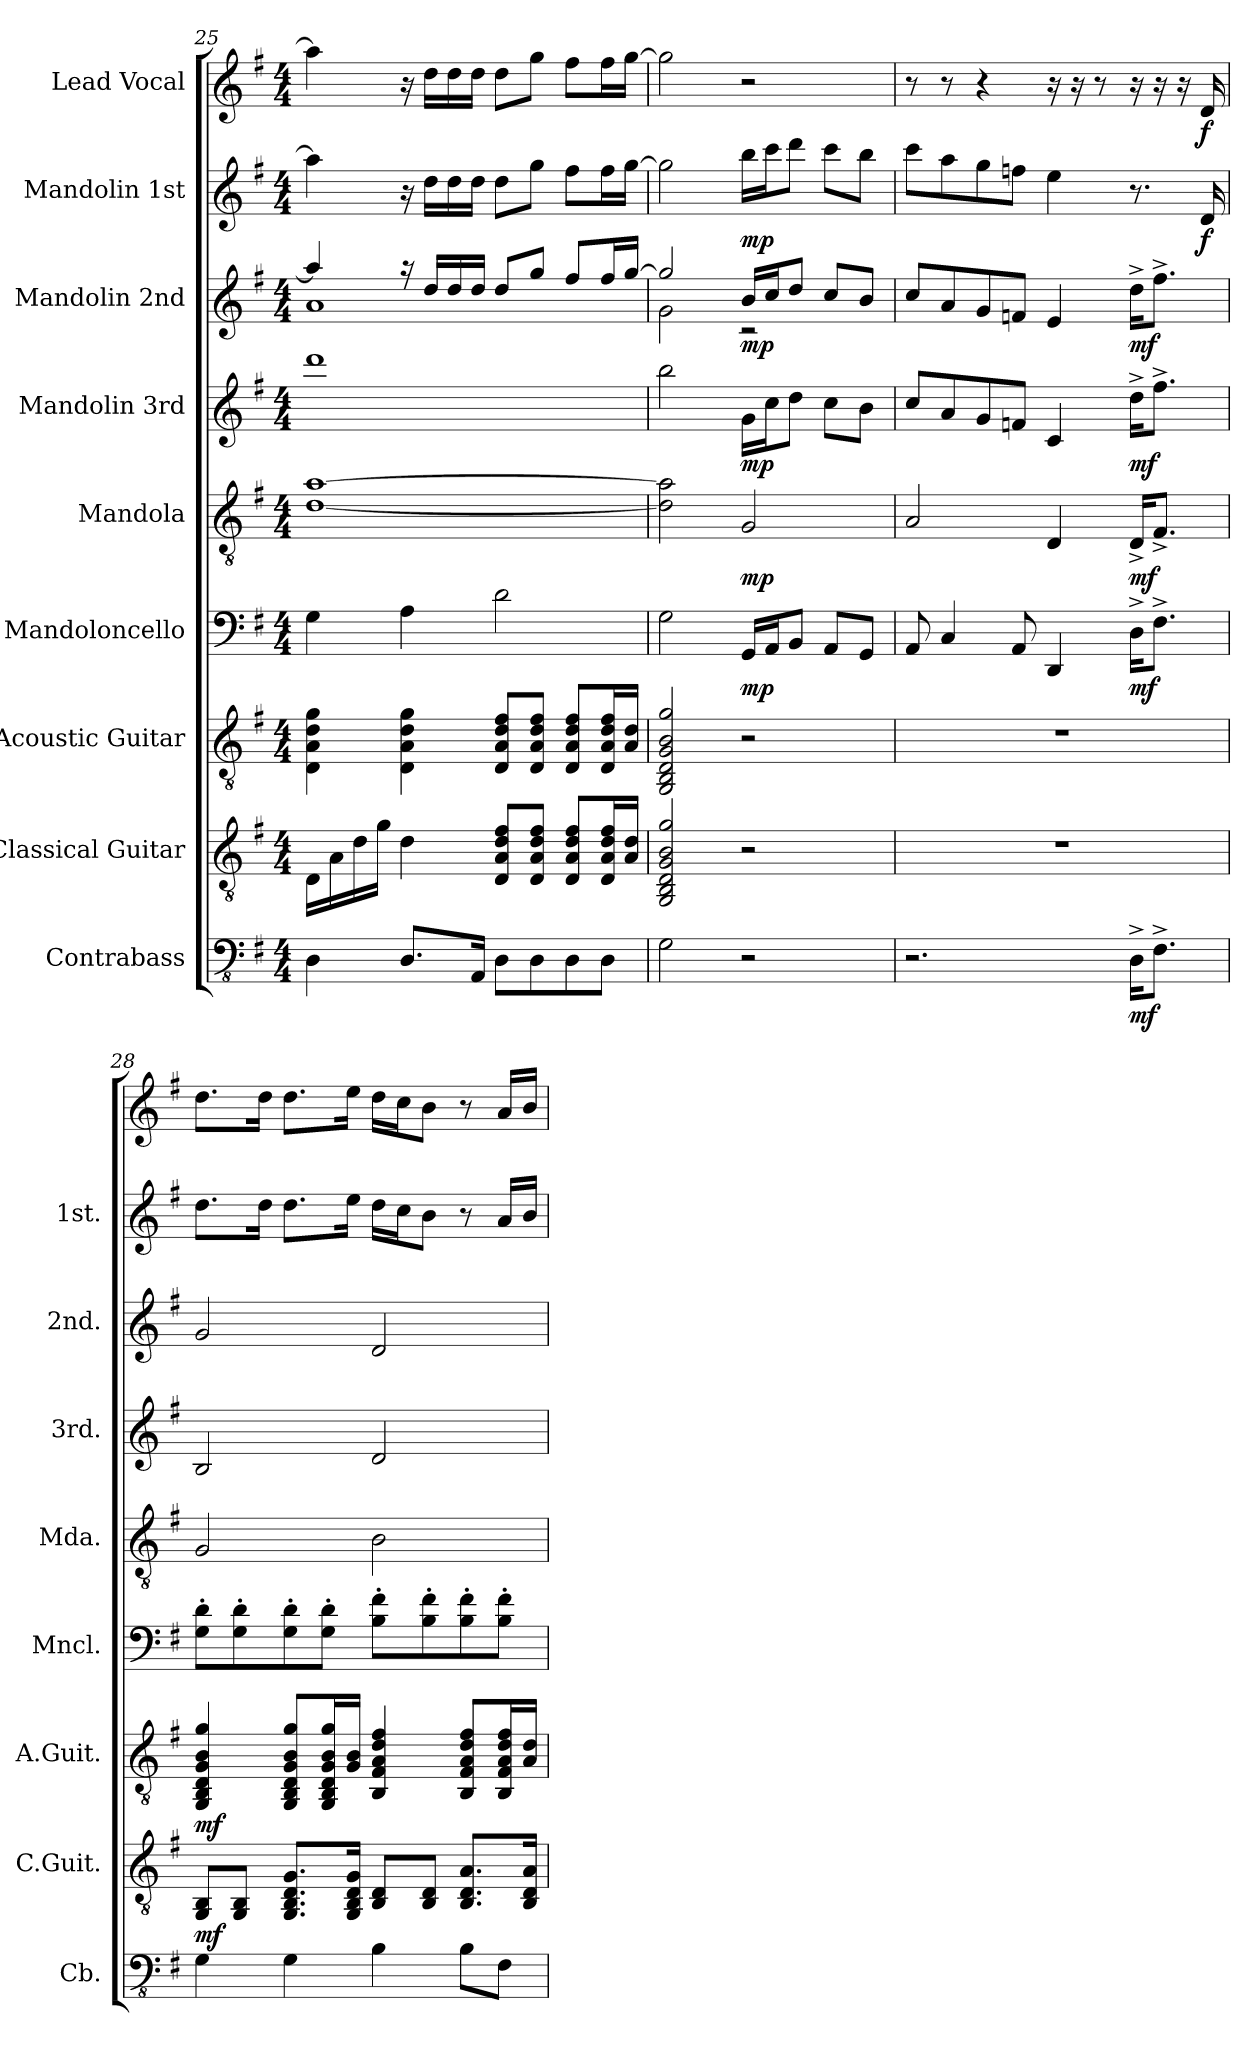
**kern	**dynam	**kern	**dynam	**kern	**dynam	**kern	**dynam	**kern	**dynam	**kern	**dynam	**kern	**dynam	**kern	**dynam	**kern	**dynam
*part9	*part9	*part8	*part8	*part7	*part7	*part6	*part6	*part5	*part5	*part4	*part4	*part3	*part3	*part2	*part2	*part1	*part1
*staff9	*staff9	*staff8	*staff8	*staff7	*staff7	*staff6	*staff6	*staff5	*staff5	*staff4	*staff4	*staff3	*staff3	*staff2	*staff2	*staff1	*staff1
*I"Contrabass	*	*I"Classical Guitar	*	*I"Acoustic Guitar	*	*I"Mandoloncello	*	*I"Mandola	*	*I"Mandolin 3rd	*	*I"Mandolin 2nd	*	*I"Mandolin 1st	*	*I"Lead Vocal	*
*I'Cb.	*	*I'C.Guit.	*	*I'A.Guit.	*	*I'Mncl.	*	*I'Mda.	*	*I'3rd.	*	*I'2nd.	*	*I'1st.	*	*	*
*clefFv4	*	*clefGv2	*	*clefGv2	*	*clefF4	*	*clefGv2	*	*clefG2	*	*clefG2	*	*clefG2	*	*clefG2	*
*k[f#]	*	*k[f#]	*	*k[f#]	*	*k[f#]	*	*k[f#]	*	*k[f#]	*	*k[f#]	*	*k[f#]	*	*k[f#]	*
*M4/4	*	*M4/4	*	*M4/4	*	*M4/4	*	*M4/4	*	*M4/4	*	*M4/4	*	*M4/4	*	*M4/4	*
=25	=25	=25	=25	=25	=25	=25	=25	=25	=25	=25	=25	=25	=25	=25	=25	=25	=25
*	*	*	*	*	*	*	*	*	*	*	*	*^	*	*	*	*	*
4DD	.	16DLL	.	4D 4A 4d 4g	.	4G	.	[1d [1a	.	1ddd	.	4aa]	1a	.	4aa]	.	4aa]	.
.	.	16A	.	.	.	.	.	.	.	.	.	.	.	.	.	.	.	.
.	.	16d	.	.	.	.	.	.	.	.	.	.	.	.	.	.	.	.
.	.	16gJJ	.	.	.	.	.	.	.	.	.	.	.	.	.	.	.	.
8.DDL	.	4d	.	4D 4A 4d 4g	.	4A	.	.	.	.	.	16r	.	.	16r	.	16r	.
.	.	.	.	.	.	.	.	.	.	.	.	16ddLL	.	.	16ddLL	.	16ddLL	.
.	.	.	.	.	.	.	.	.	.	.	.	16dd	.	.	16dd	.	16dd	.
16AAAJk	.	.	.	.	.	.	.	.	.	.	.	16ddJJ	.	.	16ddJJ	.	16ddJJ	.
8DDL	.	8D 8A 8d 8f#L	.	8D 8A 8d 8f#L	.	2d	.	.	.	.	.	8ddL	.	.	8ddL	.	8ddL	.
8DD	.	8D 8A 8d 8f#J	.	8D 8A 8d 8f#J	.	.	.	.	.	.	.	8ggJ	.	.	8ggJ	.	8ggJ	.
8DD	.	8D 8A 8d 8f#L	.	8D 8A 8d 8f#L	.	.	.	.	.	.	.	8ff#L	.	.	8ff#L	.	8ff#L	.
8DDJ	.	16D 16A 16d 16f#L	.	16D 16A 16d 16f#L	.	.	.	.	.	.	.	16ff#L	.	.	16ff#L	.	16ff#L	.
.	.	16A 16dJJ	.	16A 16dJJ	.	.	.	.	.	.	.	[16ggJJ	.	.	[16ggJJ	.	[16ggJJ	.
=26	=26	=26	=26	=26	=26	=26	=26	=26	=26	=26	=26	=26	=26	=26	=26	=26	=26	=26
2GG	.	2GG 2BB 2D 2G 2B 2g	.	2GG 2BB 2D 2G 2B 2g	.	2G	.	2d] 2a]	.	2bb	.	2gg]	2g	.	2gg]	.	2gg]	.
2r	.	2r	.	2r	.	16GGLL	mp	2G	mp	16gLL	mp	16bLL	2r	mp	16bbLL	mp	2r	.
.	.	.	.	.	.	16AAJ	.	.	.	16ccJ	.	16ccJ	.	.	16cccJ	.	.	.
.	.	.	.	.	.	8BBJ	.	.	.	8ddJ	.	8ddJ	.	.	8dddJ	.	.	.
.	.	.	.	.	.	8AAL	.	.	.	8ccL	.	8ccL	.	.	8cccL	.	.	.
.	.	.	.	.	.	8GGJ	.	.	.	8bJ	.	8bJ	.	.	8bbJ	.	.	.
*	*	*	*	*	*	*	*	*	*	*	*	*v	*v	*	*	*	*	*
=27	=27	=27	=27	=27	=27	=27	=27	=27	=27	=27	=27	=27	=27	=27	=27	=27	=27
2.r	.	1r	.	1r	.	8AA	.	2A	.	8ccL	.	8ccL	.	8cccL	.	8r	.
.	.	.	.	.	.	4C	.	.	.	8a	.	8a	.	8aa	.	8r	.
.	.	.	.	.	.	.	.	.	.	8g	.	8g	.	8gg	.	4r	.
.	.	.	.	.	.	8AA	.	.	.	8fnJ	.	8fnJ	.	8ffnJ	.	.	.
.	.	.	.	.	.	4DD	.	4D	.	4c	.	4e	.	4ee	.	16r	.
.	.	.	.	.	.	.	.	.	.	.	.	.	.	.	.	16r	.
.	.	.	.	.	.	.	.	.	.	.	.	.	.	.	.	8r	.
16DD^KL	mf	.	.	.	.	16D^KL	mf	16D^KL	mf	16dd^KL	mf	16dd^KL	mf	8.r	.	16r	.
8.FF#^J	.	.	.	.	.	8.F#^J	.	8.F#^J	.	8.ff#^J	.	8.ff#^J	.	.	.	16r	.
.	.	.	.	.	.	.	.	.	.	.	.	.	.	.	.	16r	.
.	.	.	.	.	.	.	.	.	.	.	.	.	.	16d	f	16d	f
=28	=28	=28	=28	=28	=28	=28	=28	=28	=28	=28	=28	=28	=28	=28	=28	=28	=28
4GG	.	8GG 8BBL	mf	4GG 4BB 4D 4G 4B 4g	mf	8G' 8d'L	.	2G	.	2B	.	2g	.	8.ddL	.	8.ddL	.
.	.	8GG 8BBJ	.	.	.	8G' 8d'	.	.	.	.	.	.	.	.	.	.	.
.	.	.	.	.	.	.	.	.	.	.	.	.	.	16ddJk	.	16ddJk	.
4GG	.	8.GG 8.BB 8.D 8.GL	.	8GG 8BB 8D 8G 8B 8gL	.	8G' 8d'	.	.	.	.	.	.	.	8.ddL	.	8.ddL	.
.	.	.	.	16GG 16BB 16D 16G 16B 16gL	.	8G' 8d'J	.	.	.	.	.	.	.	.	.	.	.
.	.	16GG 16BB 16D 16GJk	.	16G 16BJJ	.	.	.	.	.	.	.	.	.	16eeJk	.	16eeJk	.
4BB	.	8BB 8DL	.	4BB 4F# 4A 4d 4f#	.	8B' 8f#'L	.	2B	.	2d	.	2d	.	16ddLL	.	16ddLL	.
.	.	.	.	.	.	.	.	.	.	.	.	.	.	16ccJ	.	16ccJ	.
.	.	8BB 8DJ	.	.	.	8B' 8f#'	.	.	.	.	.	.	.	8bJ	.	8bJ	.
8BBL	.	8.BB 8.D 8.AL	.	8BB 8F# 8A 8d 8f#L	.	8B' 8f#'	.	.	.	.	.	.	.	8r	.	8r	.
8FF#J	.	.	.	16BB 16F# 16A 16d 16f#L	.	8B' 8f#'J	.	.	.	.	.	.	.	16aLL	.	16aLL	.
.	.	16BB 16D 16AJk	.	16A 16dJJ	.	.	.	.	.	.	.	.	.	16bJJ	.	16bJJ	.
=	=	=	=	=	=	=	=	=	=	=	=	=	=	=	=	=	=
*-	*-	*-	*-	*-	*-	*-	*-	*-	*-	*-	*-	*-	*-	*-	*-	*-	*-
